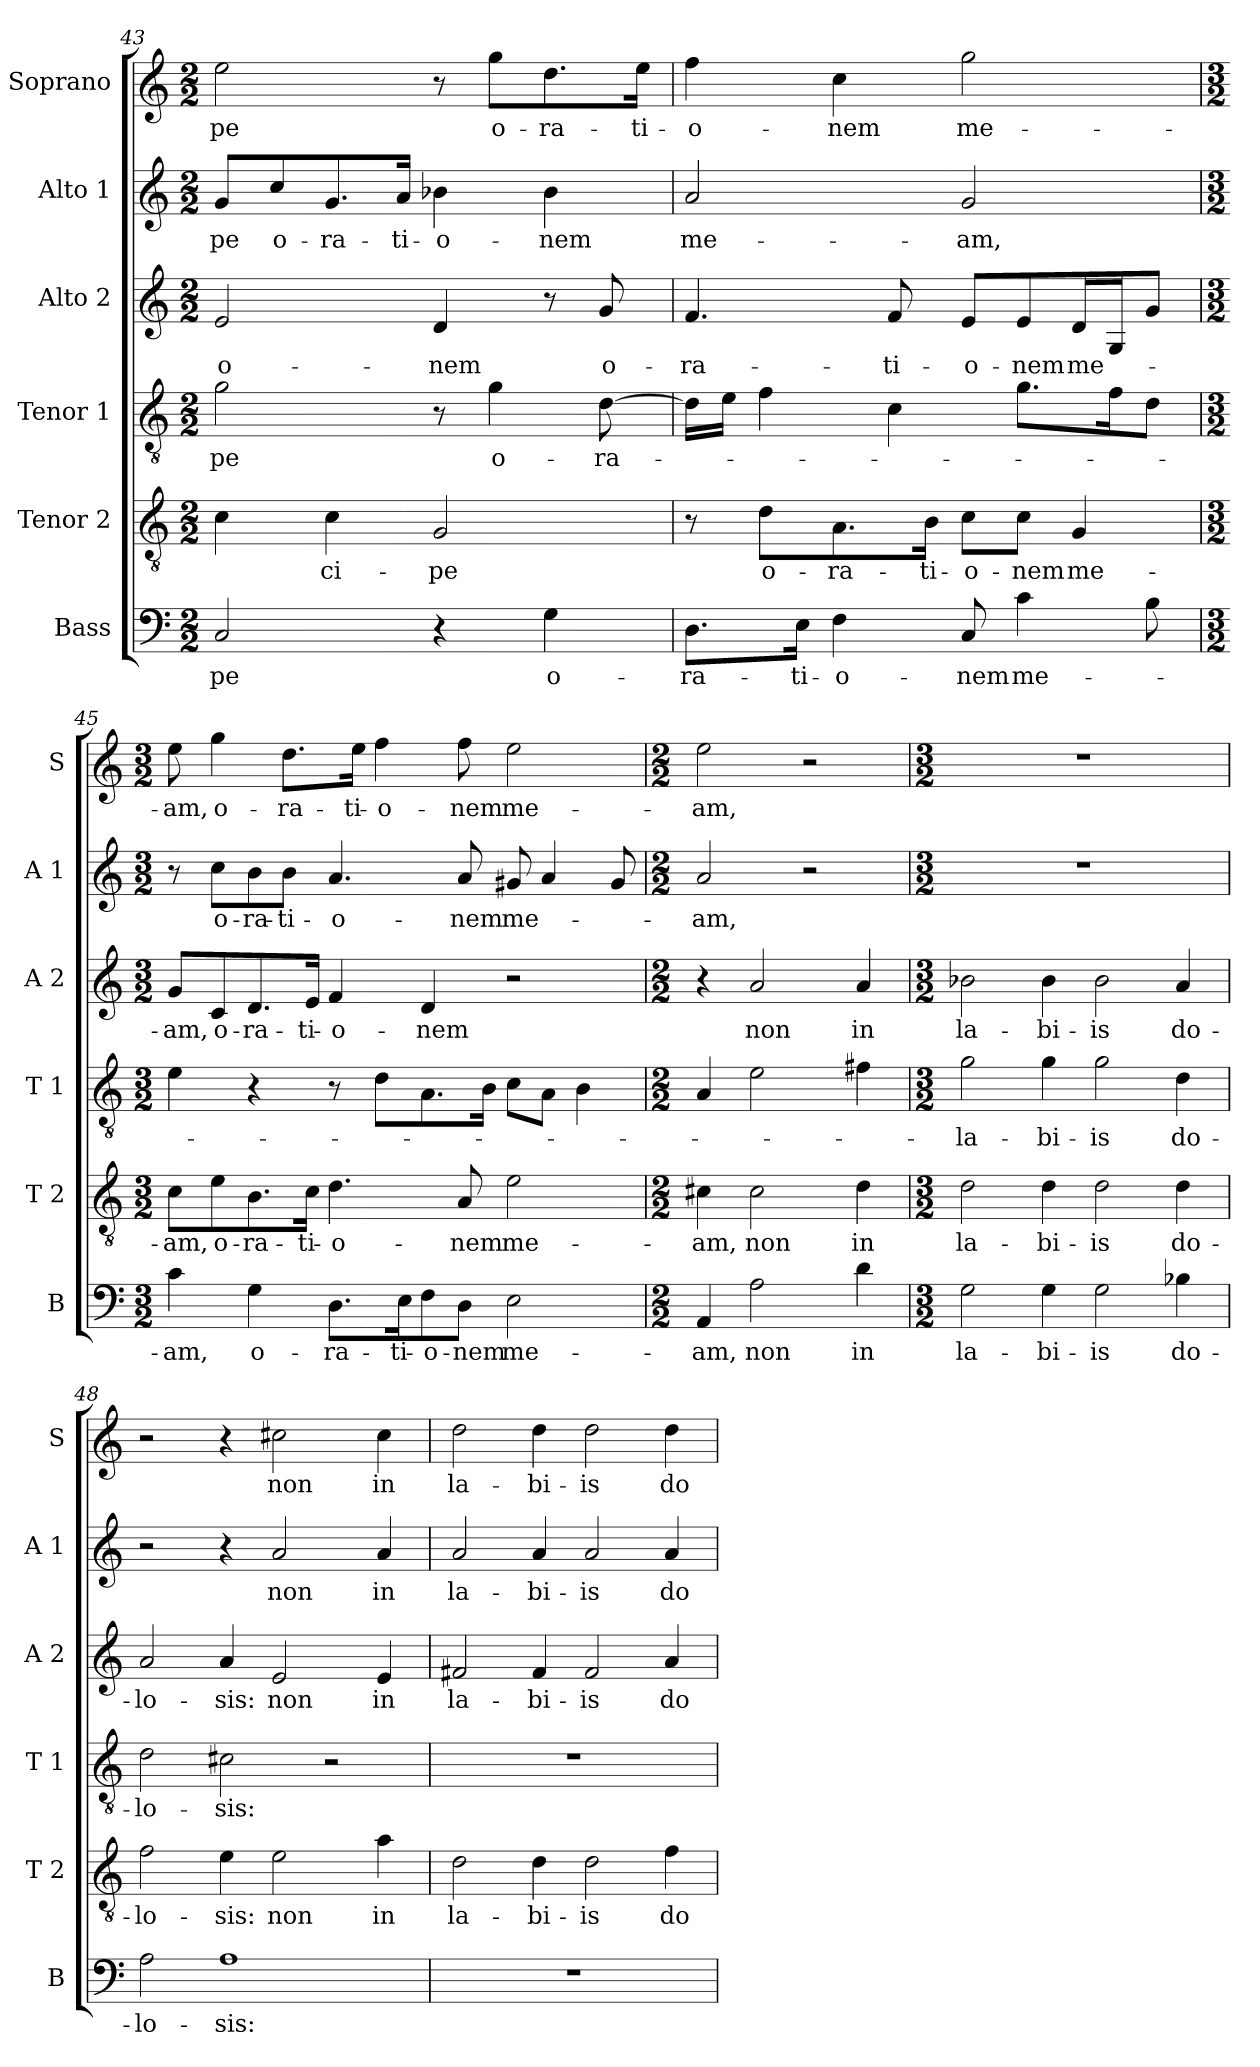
**kern	**text	**kern	**text	**kern	**text	**kern	**text	**kern	**text	**kern	**text
*part6	*part6	*part5	*part5	*part4	*part4	*part3	*part3	*part2	*part2	*part1	*part1
*staff6	*staff6	*staff5	*staff5	*staff4	*staff4	*staff3	*staff3	*staff2	*staff2	*staff1	*staff1
*I"Bass	*	*I"Tenor 2	*	*I"Tenor 1	*	*I"Alto 2	*	*I"Alto 1	*	*I"Soprano	*
*I'B	*	*I'T 2	*	*I'T 1	*	*I'A 2	*	*I'A 1	*	*I'S	*
*clefF4	*	*clefGv2	*	*clefGv2	*	*clefG2	*	*clefG2	*	*clefG2	*
*k[]	*	*k[]	*	*k[]	*	*k[]	*	*k[]	*	*k[]	*
*C:	*	*C:	*	*C:	*	*C:	*	*C:	*	*C:	*
*M2/2	*	*M2/2	*	*M2/2	*	*M2/2	*	*M2/2	*	*M2/2	*
=43	=43	=43	=43	=43	=43	=43	=43	=43	=43	=43	=43
!	!LO:LY:b	!	!	!	!LO:LY:b	!	!LO:LY:b	!	!LO:LY:b	!	!LO:LY:b
2C/	-pe	4c\	.	2g\	-pe	2e/	-o-	8g/L	-pe	2ee\	-pe
!	!	!	!	!	!	!	!	!	!LO:LY:b	!	!
.	.	.	.	.	.	.	.	8cc/	o-	.	.
!	!	!	!LO:LY:b	!	!	!	!	!	!LO:LY:b	!	!
.	.	4c\	-ci-	.	.	.	.	8.g/	-ra-	.	.
!	!	!	!	!	!	!	!	!	!LO:LY:b	!	!
.	.	.	.	.	.	.	.	16a/Jk	-ti-	.	.
!	!	!	!LO:LY:b	!	!	!	!LO:LY:b	!	!LO:LY:b	!	!
4r	.	2G/	-pe	8r	.	4d/	-nem	4b-X\	-o-	8r	.
!	!	!	!	!	!LO:LY:b	!	!	!	!	!	!LO:LY:b
.	.	.	.	4g\	o-	.	.	.	.	8gg\L	o-
!	!LO:LY:b	!	!	!	!	!	!	!	!LO:LY:b	!	!LO:LY:b
4G\	o-	.	.	.	.	8r	.	4b-\	-nem	8.dd\	-ra-
!	!	!	!	!	!LO:LY:b	!	!LO:LY:b	!	!	!	!
.	.	.	.	[8d\	-ra-	8g/	o-	.	.	.	.
!	!	!	!	!	!	!	!	!	!	!	!LO:LY:b
.	.	.	.	.	.	.	.	.	.	16ee\Jk	-ti-
!!LO:PB:g=z
=44	=44	=44	=44	=44	=44	=44	=44	=44	=44	=44	=44
!	!LO:LY:b	!	!	!	!	!	!LO:LY:b	!	!LO:LY:b	!	!LO:LY:b
8.D\L	-ra-	8r	.	16d\LL]	.	4.f/	-ra-	2a/	me-	4ff\	-o-
.	.	.	.	16e\JJ	.	.	.	.	.	.	.
!	!	!	!LO:LY:b	!	!	!	!	!	!	!	!
.	.	8d\L	o-	4f\	.	.	.	.	.	.	.
!	!LO:LY:b	!	!	!	!	!	!	!	!	!	!
16E\Jk	-ti-	.	.	.	.	.	.	.	.	.	.
!	!LO:LY:b	!	!LO:LY:b	!	!	!	!	!	!	!	!LO:LY:b
4F\	-o-	8.A\	-ra-	.	.	.	.	.	.	4cc\	-nem
!	!	!	!	!	!	!	!LO:LY:b	!	!	!	!
.	.	.	.	4c\	.	8f/	-ti-	.	.	.	.
!	!	!	!LO:LY:b	!	!	!	!	!	!	!	!
.	.	16B\Jk	-ti-	.	.	.	.	.	.	.	.
!	!LO:LY:b	!	!LO:LY:b	!	!	!	!LO:LY:b	!	!LO:LY:b	!	!LO:LY:b
8C/	-nem	8c\L	-o-	.	.	8e/L	-o-	2g/	-am,	2gg\	me-
!	!LO:LY:b	!	!LO:LY:b	!	!	!	!LO:LY:b	!	!	!	!
4c\	me-	8c\J	-nem	8.g\L	.	8e/	-nem	.	.	.	.
!	!	!	!LO:LY:b	!	!	!	!LO:LY:b	!	!	!	!
.	.	4G/	me-	.	.	16d/L	me-	.	.	.	.
.	.	.	.	16f\k	.	16G/J	.	.	.	.	.
8B\	.	.	.	8d\J	.	8g/J	.	.	.	.	.
=45	=45	=45	=45	=45	=45	=45	=45	=45	=45	=45	=45
*M3/2	*	*M3/2	*	*M3/2	*	*M3/2	*	*M3/2	*	*M3/2	*
!	!LO:LY:b	!	!LO:LY:b	!	!	!	!LO:LY:b	!	!	!	!LO:LY:b
4c\	-am,	8c\L	-am,	4e\	.	8g/L	-am,	8r	.	8ee\	-am,
!	!	!	!LO:LY:b	!	!	!	!LO:LY:b	!	!LO:LY:b	!	!LO:LY:b
.	.	8e\	o-	.	.	8c/	o-	8cc\L	o-	4gg\	o-
!	!LO:LY:b	!	!LO:LY:b	!	!	!	!LO:LY:b	!	!LO:LY:b	!	!
4G\	o-	8.B\	-ra-	4r	.	8.d/	-ra-	8b\	-ra-	.	.
!	!	!	!	!	!	!	!	!	!LO:LY:b	!	!LO:LY:b
.	.	.	.	.	.	.	.	8b\J	-ti-	8.dd\L	-ra-
!	!	!	!LO:LY:b	!	!	!	!LO:LY:b	!	!	!	!
.	.	16c\Jk	-ti-	.	.	16e/Jk	-ti-	.	.	.	.
!	!LO:LY:b	!	!LO:LY:b	!	!	!	!LO:LY:b	!	!LO:LY:b	!	!
8.D\L	-ra-	4.d\	-o-	8r	.	4f/	-o-	4.a/	-o-	.	.
!	!	!	!	!	!	!	!	!	!	!	!LO:LY:b
.	.	.	.	.	.	.	.	.	.	16ee\Jk	-ti-
!	!	!	!	!	!	!	!	!	!	!	!LO:LY:b
.	.	.	.	8d\L	.	.	.	.	.	4ff\	-o-
!	!LO:LY:b	!	!	!	!	!	!	!	!	!	!
16E\k	-ti-	.	.	.	.	.	.	.	.	.	.
!	!LO:LY:b	!	!	!	!	!	!LO:LY:b	!	!	!	!
8F\	-o-	.	.	8.A\	.	4d/	-nem	.	.	.	.
!	!LO:LY:b	!	!LO:LY:b	!	!	!	!	!	!LO:LY:b	!	!LO:LY:b
8D\J	-nem	8A/	-nem	.	.	.	.	8a/	-nem	8ff\	-nem
.	.	.	.	16B\Jk	.	.	.	.	.	.	.
!	!LO:LY:b	!	!LO:LY:b	!	!	!	!	!	!LO:LY:b	!	!LO:LY:b
2E\	me-	2e\	me-	8c\L	.	2r	.	8g#X/	me-	2ee\	me-
.	.	.	.	8A\J	.	.	.	4a/	.	.	.
.	.	.	.	4B\	.	.	.	.	.	.	.
.	.	.	.	.	.	.	.	8g#/	.	.	.
=46	=46	=46	=46	=46	=46	=46	=46	=46	=46	=46	=46
*M2/2	*	*M2/2	*	*M2/2	*	*M2/2	*	*M2/2	*	*M2/2	*
!	!LO:LY:b	!	!LO:LY:b	!	!	!	!	!	!LO:LY:b	!	!LO:LY:b
4AA/	-am,	4c#X\	-am,	4A/	.	4r	.	2a/	-am,	2ee\	-am,
!	!LO:LY:b	!	!LO:LY:b	!	!	!	!LO:LY:b	!	!	!	!
2A\	non	2c#\	non	2e\	.	2a/	non	.	.	.	.
.	.	.	.	.	.	.	.	2r	.	2r	.
!	!LO:LY:b	!	!LO:LY:b	!	!	!	!LO:LY:b	!	!	!	!
4d\	in	4d\	in	4f#X\	.	4a/	in	.	.	.	.
!!LO:LB:g=z
=47	=47	=47	=47	=47	=47	=47	=47	=47	=47	=47	=47
*M3/2	*	*M3/2	*	*M3/2	*	*M3/2	*	*M3/2	*	*M3/2	*
!	!LO:LY:b	!	!LO:LY:b	!	!LO:LY:b	!	!LO:LY:b	!	!	!	!
2G\	la-	2d\	la-	2g\	-la-	2b-X\	la-	1.r	.	1.r	.
!	!LO:LY:b	!	!LO:LY:b	!	!LO:LY:b	!	!LO:LY:b	!	!	!	!
4G\	-bi-	4d\	-bi-	4g\	-bi-	4b-\	-bi-	.	.	.	.
!	!LO:LY:b	!	!LO:LY:b	!	!LO:LY:b	!	!LO:LY:b	!	!	!	!
2G\	-is	2d\	-is	2g\	-is	2b-\	-is	.	.	.	.
!	!LO:LY:b	!	!LO:LY:b	!	!LO:LY:b	!	!LO:LY:b	!	!	!	!
4B-X\	do-	4d\	do-	4d\	do-	4a/	do-	.	.	.	.
=48	=48	=48	=48	=48	=48	=48	=48	=48	=48	=48	=48
!	!LO:LY:b	!	!LO:LY:b	!	!LO:LY:b	!	!LO:LY:b	!	!	!	!
2A\	-lo-	2f\	-lo-	2d\	-lo-	2a/	-lo-	2r	.	2r	.
!	!LO:LY:b	!	!LO:LY:b	!	!LO:LY:b	!	!LO:LY:b	!	!	!	!
1A	-sis:	4e\	-sis:	2c#X\	-sis:	4a/	-sis:	4r	.	4r	.
!	!	!	!LO:LY:b	!	!	!	!LO:LY:b	!	!LO:LY:b	!	!LO:LY:b
.	.	2e\	non	.	.	2e/	non	2a/	non	2cc#X\	non
.	.	.	.	2r	.	.	.	.	.	.	.
!	!	!	!LO:LY:b	!	!	!	!LO:LY:b	!	!LO:LY:b	!	!LO:LY:b
.	.	4a\	in	.	.	4e/	in	4a/	in	4cc#\	in
=49	=49	=49	=49	=49	=49	=49	=49	=49	=49	=49	=49
!	!	!	!LO:LY:b	!	!	!	!LO:LY:b	!	!LO:LY:b	!	!LO:LY:b
1.r	.	2d\	la-	1.r	.	2f#X/	la-	2a/	la-	2dd\	la-
!	!	!	!LO:LY:b	!	!	!	!LO:LY:b	!	!LO:LY:b	!	!LO:LY:b
.	.	4d\	-bi-	.	.	4f#/	-bi-	4a/	-bi-	4dd\	-bi-
!	!	!	!LO:LY:b	!	!	!	!LO:LY:b	!	!LO:LY:b	!	!LO:LY:b
.	.	2d\	-is	.	.	2f#/	-is	2a/	-is	2dd\	-is
!	!	!	!LO:LY:b	!	!	!	!LO:LY:b	!	!LO:LY:b	!	!LO:LY:b
.	.	4f\	do-	.	.	4a/	do-	4a/	do-	4dd\	do-
=	=	=	=	=	=	=	=	=	=	=	=
*-	*-	*-	*-	*-	*-	*-	*-	*-	*-	*-	*-
